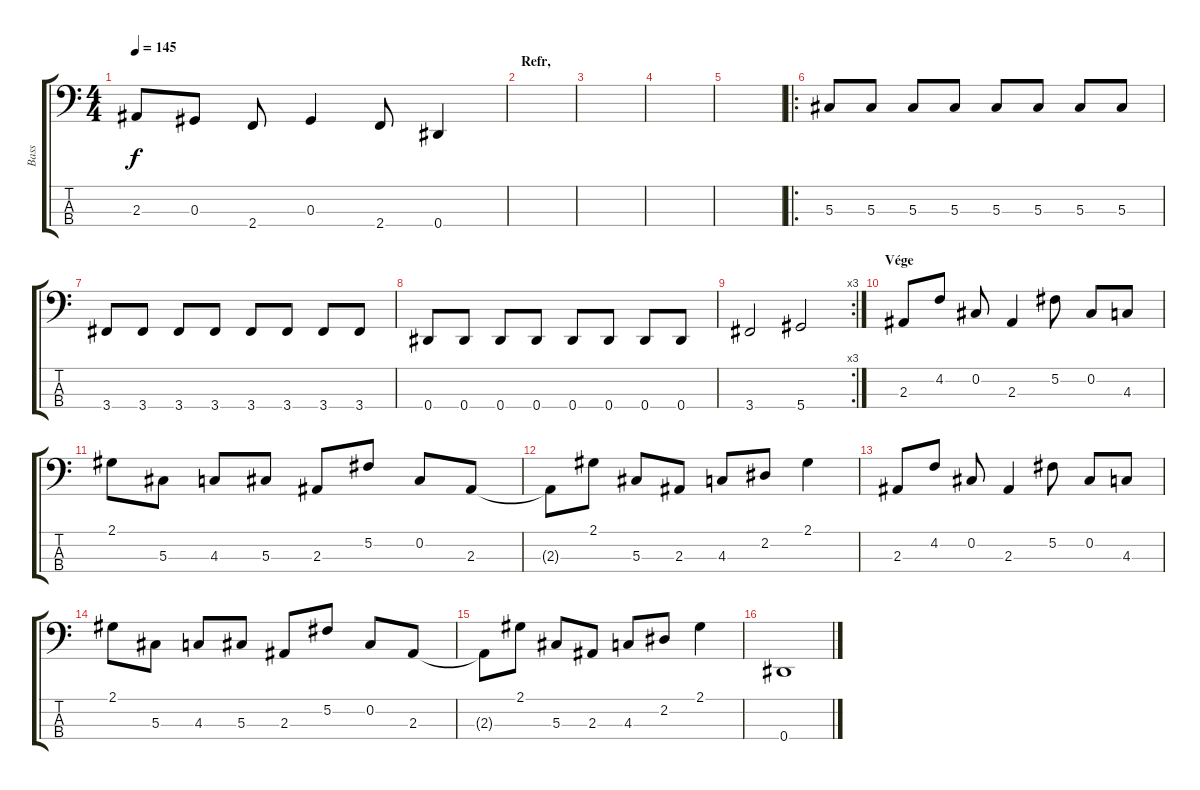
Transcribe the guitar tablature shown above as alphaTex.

\track ("Bass" "Bass") {instrument electricbassfinger}
\staff {score tabs}
\tuning (Gb2 Db2 Ab1 Eb1) {hide}
\ts (4 4)
\tempo 145
\clef f4
\ks c
2.3.8{dy f} 0.3.8 2.4.8 0.3.4 2.4.8 0.4.4 |
\section ("" "Refr,")
|
|
|
|
\ro
5.3.8 5.3.8 5.3.8 5.3.8 5.3.8 5.3.8 5.3.8 5.3.8 |
3.4.8 3.4.8 3.4.8 3.4.8 3.4.8 3.4.8 3.4.8 3.4.8 |
0.4.8 0.4.8 0.4.8 0.4.8 0.4.8 0.4.8 0.4.8 0.4.8 |
\rc 3
3.4.2 5.4.2 |
\section ("" "Vége")
2.3.8 4.2.8 0.2.8 2.3.4 5.2.8 0.2.8 4.3.8 |
2.1.8 5.3.8 4.3.8 5.3.8 2.3.8 5.2.8 0.2.8 2.3.8 |
2.3{t}.8 2.1.8 5.3.8 2.3.8 4.3.8 2.2.8 2.1.4 |
2.3.8 4.2.8 0.2.8 2.3.4 5.2.8 0.2.8 4.3.8 |
2.1.8 5.3.8 4.3.8 5.3.8 2.3.8 5.2.8 0.2.8 2.3.8 |
2.3{t}.8 2.1.8 5.3.8 2.3.8 4.3.8 2.2.8 2.1.4 |
0.4.1
